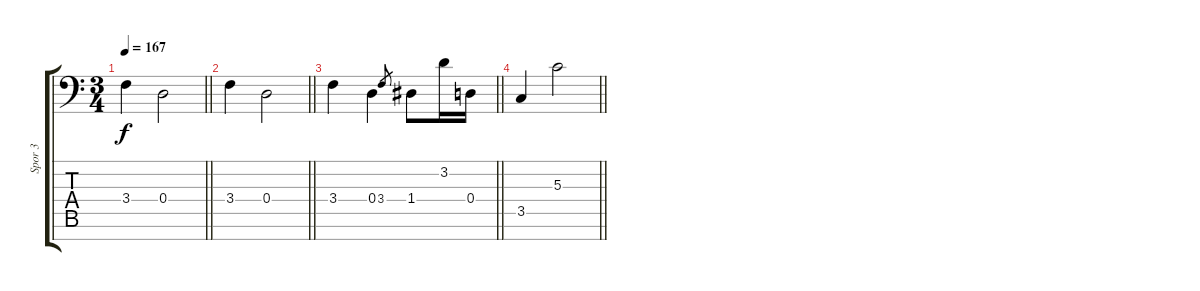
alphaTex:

\track ("Spor 3" "Spor 3") {instrument violin}
\staff {score tabs}
\tuning (E4 B3 G3 D3 A2 E2 C-1) {hide}
\ts (3 4)
\tempo 167
\clef f4
\barLineRight lightlight
\ks c
3.4.4{dy f} 0.4.2 |
\barLineRight lightlight
3.4.4 0.4.2 |
\barLineRight lightlight
3.4.4 0.4.4 3.4.8{gr} 1.4.8 3.2.16 0.4.16 |
\barLineRight lightlight
3.5.4 5.3.2
